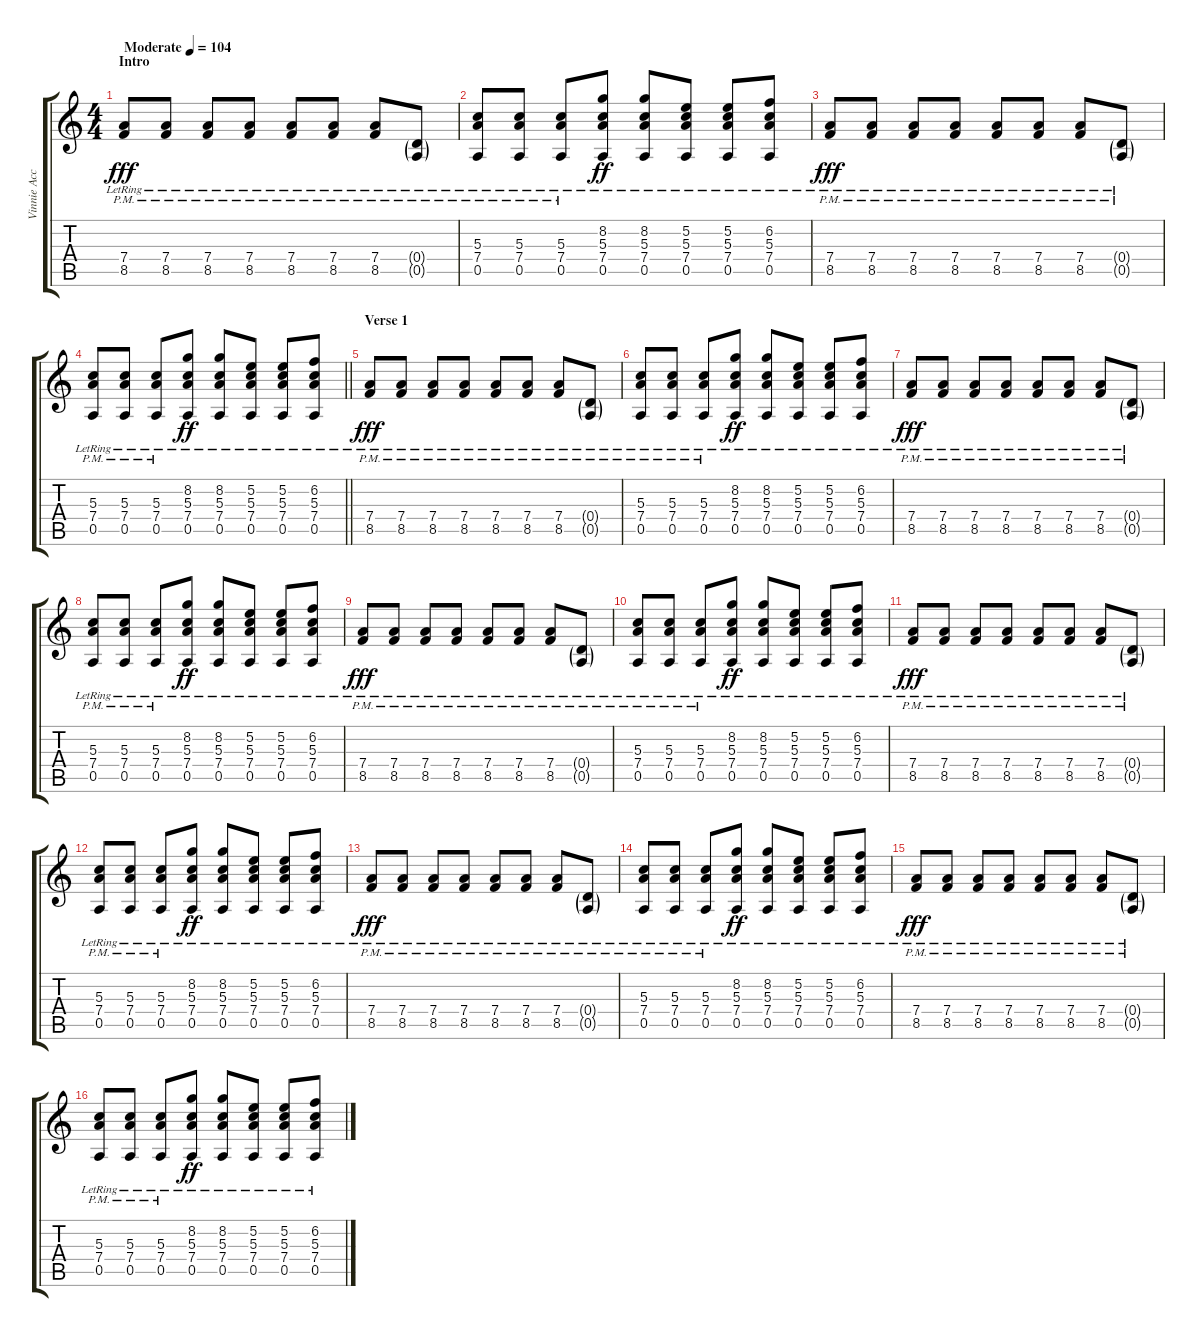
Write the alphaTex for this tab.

\track ("Vinnie Accardi - Guitar" "Vinnie Acc") {instrument electricguitarjazz}
\staff {score tabs}
\tuning (E4 B3 G3 D3 A2 E2) {hide}
\ts (4 4)
\section ("" "Intro")
\tempo (104 "Moderate")
\clef g2
\ks c
(7.4{pm lr} 8.5{pm lr}).8{dy fff instrument electricguitarjazz} (7.4{pm lr} 8.5{pm lr}).8 (7.4{pm lr} 8.5{pm lr}).8 (7.4{pm lr} 8.5{pm lr}).8 (7.4{pm lr} 8.5{pm lr}).8 (7.4{pm lr} 8.5{pm lr}).8 (7.4{pm lr} 8.5{pm lr}).8 (0.4{g pm lr} 0.5{g pm lr}).8 |
(5.3{pm lr} 7.4{pm lr} 0.5{pm lr}).8 (5.3{pm lr} 7.4{pm lr} 0.5{pm lr}).8 (5.3{pm lr} 7.4{pm lr} 0.5{pm lr}).8 (8.2{lr} 5.3{lr} 7.4{lr} 0.5{lr}).8{dy ff} (8.2{lr} 5.3{lr} 7.4{lr} 0.5{lr}).8 (5.2{lr} 5.3{lr} 7.4{lr} 0.5{lr}).8 (5.2{lr} 5.3{lr} 7.4{lr} 0.5{lr}).8 (6.2{lr} 5.3{lr} 7.4{lr} 0.5{lr}).8 |
(7.4{pm lr} 8.5{pm lr}).8{dy fff} (7.4{pm lr} 8.5{pm lr}).8 (7.4{pm lr} 8.5{pm lr}).8 (7.4{pm lr} 8.5{pm lr}).8 (7.4{pm lr} 8.5{pm lr}).8 (7.4{pm lr} 8.5{pm lr}).8 (7.4{pm lr} 8.5{pm lr}).8 (0.4{g pm lr} 0.5{g pm lr}).8 |
\barLineRight lightlight
(5.3{pm lr} 7.4{pm lr} 0.5{pm lr}).8 (5.3{pm lr} 7.4{pm lr} 0.5{pm lr}).8 (5.3{pm lr} 7.4{pm lr} 0.5{pm lr}).8 (8.2{lr} 5.3{lr} 7.4{lr} 0.5{lr}).8{dy ff} (8.2{lr} 5.3{lr} 7.4{lr} 0.5{lr}).8 (5.2{lr} 5.3{lr} 7.4{lr} 0.5{lr}).8 (5.2{lr} 5.3{lr} 7.4{lr} 0.5{lr}).8 (6.2{lr} 5.3{lr} 7.4{lr} 0.5{lr}).8 |
\section ("" "Verse 1")
(7.4{pm lr} 8.5{pm lr}).8{dy fff} (7.4{pm lr} 8.5{pm lr}).8 (7.4{pm lr} 8.5{pm lr}).8 (7.4{pm lr} 8.5{pm lr}).8 (7.4{pm lr} 8.5{pm lr}).8 (7.4{pm lr} 8.5{pm lr}).8 (7.4{pm lr} 8.5{pm lr}).8 (0.4{g pm lr} 0.5{g pm lr}).8 |
(5.3{pm lr} 7.4{pm lr} 0.5{pm lr}).8 (5.3{pm lr} 7.4{pm lr} 0.5{pm lr}).8 (5.3{pm lr} 7.4{pm lr} 0.5{pm lr}).8 (8.2{lr} 5.3{lr} 7.4{lr} 0.5{lr}).8{dy ff} (8.2{lr} 5.3{lr} 7.4{lr} 0.5{lr}).8 (5.2{lr} 5.3{lr} 7.4{lr} 0.5{lr}).8 (5.2{lr} 5.3{lr} 7.4{lr} 0.5{lr}).8 (6.2{lr} 5.3{lr} 7.4{lr} 0.5{lr}).8 |
(7.4{pm lr} 8.5{pm lr}).8{dy fff} (7.4{pm lr} 8.5{pm lr}).8 (7.4{pm lr} 8.5{pm lr}).8 (7.4{pm lr} 8.5{pm lr}).8 (7.4{pm lr} 8.5{pm lr}).8 (7.4{pm lr} 8.5{pm lr}).8 (7.4{pm lr} 8.5{pm lr}).8 (0.4{g pm lr} 0.5{g pm lr}).8 |
(5.3{pm lr} 7.4{pm lr} 0.5{pm lr}).8 (5.3{pm lr} 7.4{pm lr} 0.5{pm lr}).8 (5.3{pm lr} 7.4{pm lr} 0.5{pm lr}).8 (8.2{lr} 5.3{lr} 7.4{lr} 0.5{lr}).8{dy ff} (8.2{lr} 5.3{lr} 7.4{lr} 0.5{lr}).8 (5.2{lr} 5.3{lr} 7.4{lr} 0.5{lr}).8 (5.2{lr} 5.3{lr} 7.4{lr} 0.5{lr}).8 (6.2{lr} 5.3{lr} 7.4{lr} 0.5{lr}).8 |
(7.4{pm lr} 8.5{pm lr}).8{dy fff} (7.4{pm lr} 8.5{pm lr}).8 (7.4{pm lr} 8.5{pm lr}).8 (7.4{pm lr} 8.5{pm lr}).8 (7.4{pm lr} 8.5{pm lr}).8 (7.4{pm lr} 8.5{pm lr}).8 (7.4{pm lr} 8.5{pm lr}).8 (0.4{g pm lr} 0.5{g pm lr}).8 |
(5.3{pm lr} 7.4{pm lr} 0.5{pm lr}).8 (5.3{pm lr} 7.4{pm lr} 0.5{pm lr}).8 (5.3{pm lr} 7.4{pm lr} 0.5{pm lr}).8 (8.2{lr} 5.3{lr} 7.4{lr} 0.5{lr}).8{dy ff} (8.2{lr} 5.3{lr} 7.4{lr} 0.5{lr}).8 (5.2{lr} 5.3{lr} 7.4{lr} 0.5{lr}).8 (5.2{lr} 5.3{lr} 7.4{lr} 0.5{lr}).8 (6.2{lr} 5.3{lr} 7.4{lr} 0.5{lr}).8 |
(7.4{pm lr} 8.5{pm lr}).8{dy fff} (7.4{pm lr} 8.5{pm lr}).8 (7.4{pm lr} 8.5{pm lr}).8 (7.4{pm lr} 8.5{pm lr}).8 (7.4{pm lr} 8.5{pm lr}).8 (7.4{pm lr} 8.5{pm lr}).8 (7.4{pm lr} 8.5{pm lr}).8 (0.4{g pm lr} 0.5{g pm lr}).8 |
(5.3{pm lr} 7.4{pm lr} 0.5{pm lr}).8 (5.3{pm lr} 7.4{pm lr} 0.5{pm lr}).8 (5.3{pm lr} 7.4{pm lr} 0.5{pm lr}).8 (8.2{lr} 5.3{lr} 7.4{lr} 0.5{lr}).8{dy ff} (8.2{lr} 5.3{lr} 7.4{lr} 0.5{lr}).8 (5.2{lr} 5.3{lr} 7.4{lr} 0.5{lr}).8 (5.2{lr} 5.3{lr} 7.4{lr} 0.5{lr}).8 (6.2{lr} 5.3{lr} 7.4{lr} 0.5{lr}).8 |
(7.4{pm lr} 8.5{pm lr}).8{dy fff} (7.4{pm lr} 8.5{pm lr}).8 (7.4{pm lr} 8.5{pm lr}).8 (7.4{pm lr} 8.5{pm lr}).8 (7.4{pm lr} 8.5{pm lr}).8 (7.4{pm lr} 8.5{pm lr}).8 (7.4{pm lr} 8.5{pm lr}).8 (0.4{g pm lr} 0.5{g pm lr}).8 |
(5.3{pm lr} 7.4{pm lr} 0.5{pm lr}).8 (5.3{pm lr} 7.4{pm lr} 0.5{pm lr}).8 (5.3{pm lr} 7.4{pm lr} 0.5{pm lr}).8 (8.2{lr} 5.3{lr} 7.4{lr} 0.5{lr}).8{dy ff} (8.2{lr} 5.3{lr} 7.4{lr} 0.5{lr}).8 (5.2{lr} 5.3{lr} 7.4{lr} 0.5{lr}).8 (5.2{lr} 5.3{lr} 7.4{lr} 0.5{lr}).8 (6.2{lr} 5.3{lr} 7.4{lr} 0.5{lr}).8 |
(7.4{pm lr} 8.5{pm lr}).8{dy fff} (7.4{pm lr} 8.5{pm lr}).8 (7.4{pm lr} 8.5{pm lr}).8 (7.4{pm lr} 8.5{pm lr}).8 (7.4{pm lr} 8.5{pm lr}).8 (7.4{pm lr} 8.5{pm lr}).8 (7.4{pm lr} 8.5{pm lr}).8 (0.4{g pm lr} 0.5{g pm lr}).8 |
(5.3{pm lr} 7.4{pm lr} 0.5{pm lr}).8 (5.3{pm lr} 7.4{pm lr} 0.5{pm lr}).8 (5.3{pm lr} 7.4{pm lr} 0.5{pm lr}).8 (8.2{lr} 5.3{lr} 7.4{lr} 0.5{lr}).8{dy ff} (8.2{lr} 5.3{lr} 7.4{lr} 0.5{lr}).8 (5.2{lr} 5.3{lr} 7.4{lr} 0.5{lr}).8 (5.2{lr} 5.3{lr} 7.4{lr} 0.5{lr}).8 (6.2{lr} 5.3{lr} 7.4{lr} 0.5{lr}).8
